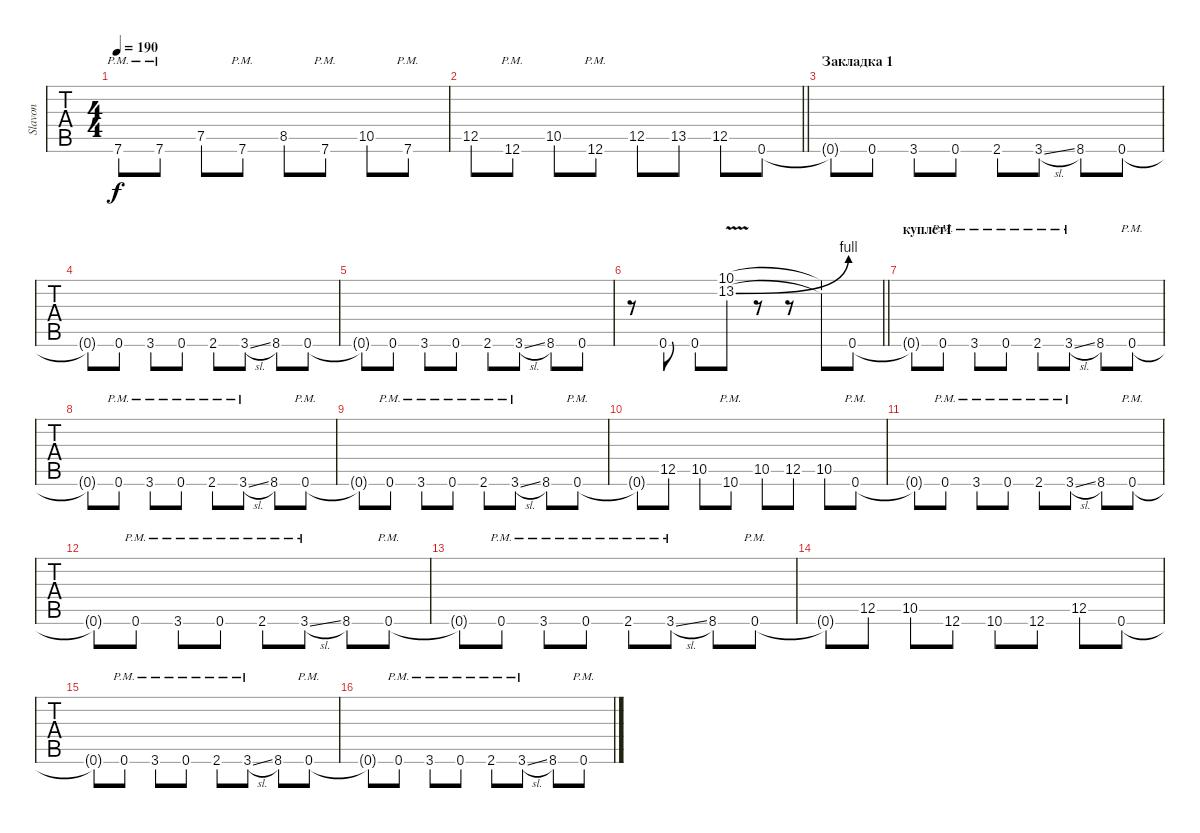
\track ("Slavon" "Slavon") {instrument distortionguitar}
\staff {tabs}
\tuning (E4 B3 G3 D3 A2 D2) {hide}
\ts (4 4)
\tempo 190
\clef g2
\ks c
7.6{pm}.8{dy f} 7.6{pm}.8 7.5.8 7.6{pm}.8 8.5.8 7.6{pm}.8 10.5.8 7.6{pm}.8 |
\barLineRight lightlight
12.5.8 12.6{pm}.8 10.5.8 12.6{pm}.8 12.5.8 13.5.8 12.5.8 0.6.8 |
\section ("" "Закладка 1")
0.6{t}.8 0.6.8 3.6.8 0.6.8 2.6.8 3.6{sl}.8 8.6.8 0.6.8 |
0.6{t}.8 0.6.8 3.6.8 0.6.8 2.6.8 3.6{sl}.8 8.6.8 0.6.8 |
0.6{t}.8 0.6.8 3.6.8 0.6.8 2.6.8 3.6{sl}.8 8.6.8 0.6.8 |
\barLineRight lightlight
r.8 0.6.8 0.6.8 (10.1 13.2{be (bend 0 0 60 4) v}).8 r.8 r.8 (10.1{t} 13.2{t}).8 0.6.8 |
\section ("" "куплет1 ")
0.6{t}.8 0.6{pm}.8 3.6{pm}.8 0.6{pm}.8 2.6{pm}.8 3.6{sl pm}.8 8.6.8 0.6{pm}.8 |
0.6{t}.8 0.6{pm}.8 3.6{pm}.8 0.6{pm}.8 2.6{pm}.8 3.6{sl pm}.8 8.6.8 0.6{pm}.8 |
0.6{t}.8 0.6{pm}.8 3.6{pm}.8 0.6{pm}.8 2.6{pm}.8 3.6{sl pm}.8 8.6.8 0.6{pm}.8 |
0.6{t}.8 12.5.8 10.5.8 10.6{pm}.8 10.5.8 12.5.8 10.5.8 0.6{pm}.8 |
0.6{t}.8 0.6{pm}.8 3.6{pm}.8 0.6{pm}.8 2.6{pm}.8 3.6{sl pm}.8 8.6.8 0.6{pm}.8 |
0.6{t}.8 0.6{pm}.8 3.6{pm}.8 0.6{pm}.8 2.6{pm}.8 3.6{sl pm}.8 8.6.8 0.6{pm}.8 |
0.6{t}.8 0.6{pm}.8 3.6{pm}.8 0.6{pm}.8 2.6{pm}.8 3.6{sl pm}.8 8.6.8 0.6{pm}.8 |
0.6{t}.8 12.5.8 10.5.8 12.6.8 10.6.8 12.6.8 12.5.8 0.6.8 |
0.6{t}.8 0.6{pm}.8 3.6{pm}.8 0.6{pm}.8 2.6{pm}.8 3.6{sl pm}.8 8.6.8 0.6{pm}.8 |
0.6{t}.8 0.6{pm}.8 3.6{pm}.8 0.6{pm}.8 2.6{pm}.8 3.6{sl pm}.8 8.6.8 0.6{pm}.8
